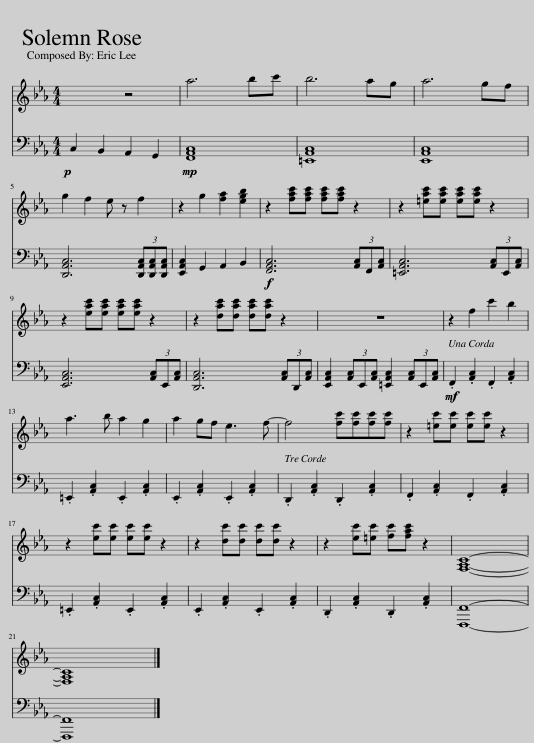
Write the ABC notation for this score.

X:1
%%score { 1 | 2 }
L:1/8
M:4/4
I:linebreak $
K:Eb
V:1 treble
V:2 bass
V:1
 x4 z4 | a6 bc' | b6 ag | a6 gf |$ g2 f2 e z f2 | %5
 z2 g2 [fa]2 [egb]2 | z2 [fac'][fac'] [fac'][fac'] z2 | z2 [=eac'][eac'] [eac'][eac'] z2 |$ z2 [eac'][eac'] [eac'][eac'] z2 | z2 [dac'][dac'] [dac'][dac'] z2 | %10
 z8 | z2 f2 c'2 b2 |$ a3 b a2 g2 | a2 gf e3 f- | f4 [fc'][fc'][fc'][fc'] | %15
 z2 [=ec'][ec'] [ec'][ec'] z2 |$ z2 [ec'][ec'] [ec'][ec'] z2 | z2 [dc'][dc'] [dc'][dc'] z2 | z2 [ec'][=ec'] [fc'][fac'] z2 | [F,A,C]8- |$ %20
 [F,A,C]8 |] %21
V:2
!p! C,2 B,,2 A,,2 G,,2 |!mp! [F,,A,,C,]8 | [=E,,A,,C,]8 | [E,,A,,C,]8 |$ [D,,A,,C,]6 (3[D,,A,,C,][D,,A,,C,][D,,A,,C,] | %5
 [E,,A,,C,]2 G,,2 A,,2 B,,2 |!f! [F,,A,,C,]6 (3[A,,C,]F,,[A,,C,] | [=E,,A,,C,]6 (3[A,,C,]E,,[A,,C,] |$ [E,,A,,C,]6 (3[A,,C,]E,,[A,,C,] | [D,,A,,C,]6 (3[A,,C,]D,,[A,,C,] | %10
 [E,,A,,C,]2 (3[A,,C,]E,,[A,,C,] [=E,,A,,C,]2 (3[A,,C,]E,,[A,,C,] |!mf! .F,,2 .[A,,C,]2 .F,,2 .[A,,C,]2 |$ .=E,,2 .[A,,C,]2 .E,,2 .[A,,C,]2 | .E,,2 .[A,,C,]2 .E,,2 .[A,,C,]2 | .D,,2 .[A,,C,]2 .D,,2 .[A,,C,]2 | %15
 .F,,2 .[A,,C,]2 .F,,2 .[A,,C,]2 |$ .=E,,2 .[A,,C,]2 .E,,2 .[A,,C,]2 | .E,,2 .[A,,C,]2 .E,,2 .[A,,C,]2 | .D,,2 .[A,,C,]2 .D,,2 .[A,,C,]2 | [F,,,F,,]8- |$ %20
 [F,,,F,,]8 |] %21
